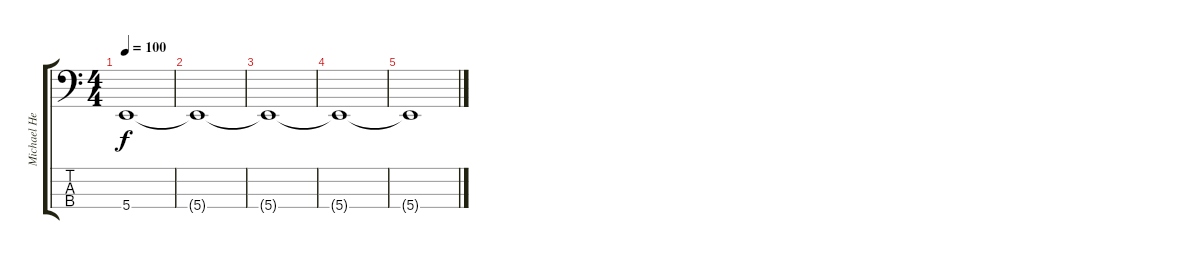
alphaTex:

\track ("Michael Hedlund" "Michael He") {instrument electricbassfinger}
\staff {score tabs}
\tuning (D2 A1 E1 B0) {hide}
\ts (4 4)
\tempo 100
\clef f4
\ks c
5.4.1{dy f} |
5.4{t}.1 |
5.4{t}.1 |
5.4{t}.1 |
5.4{t}.1
